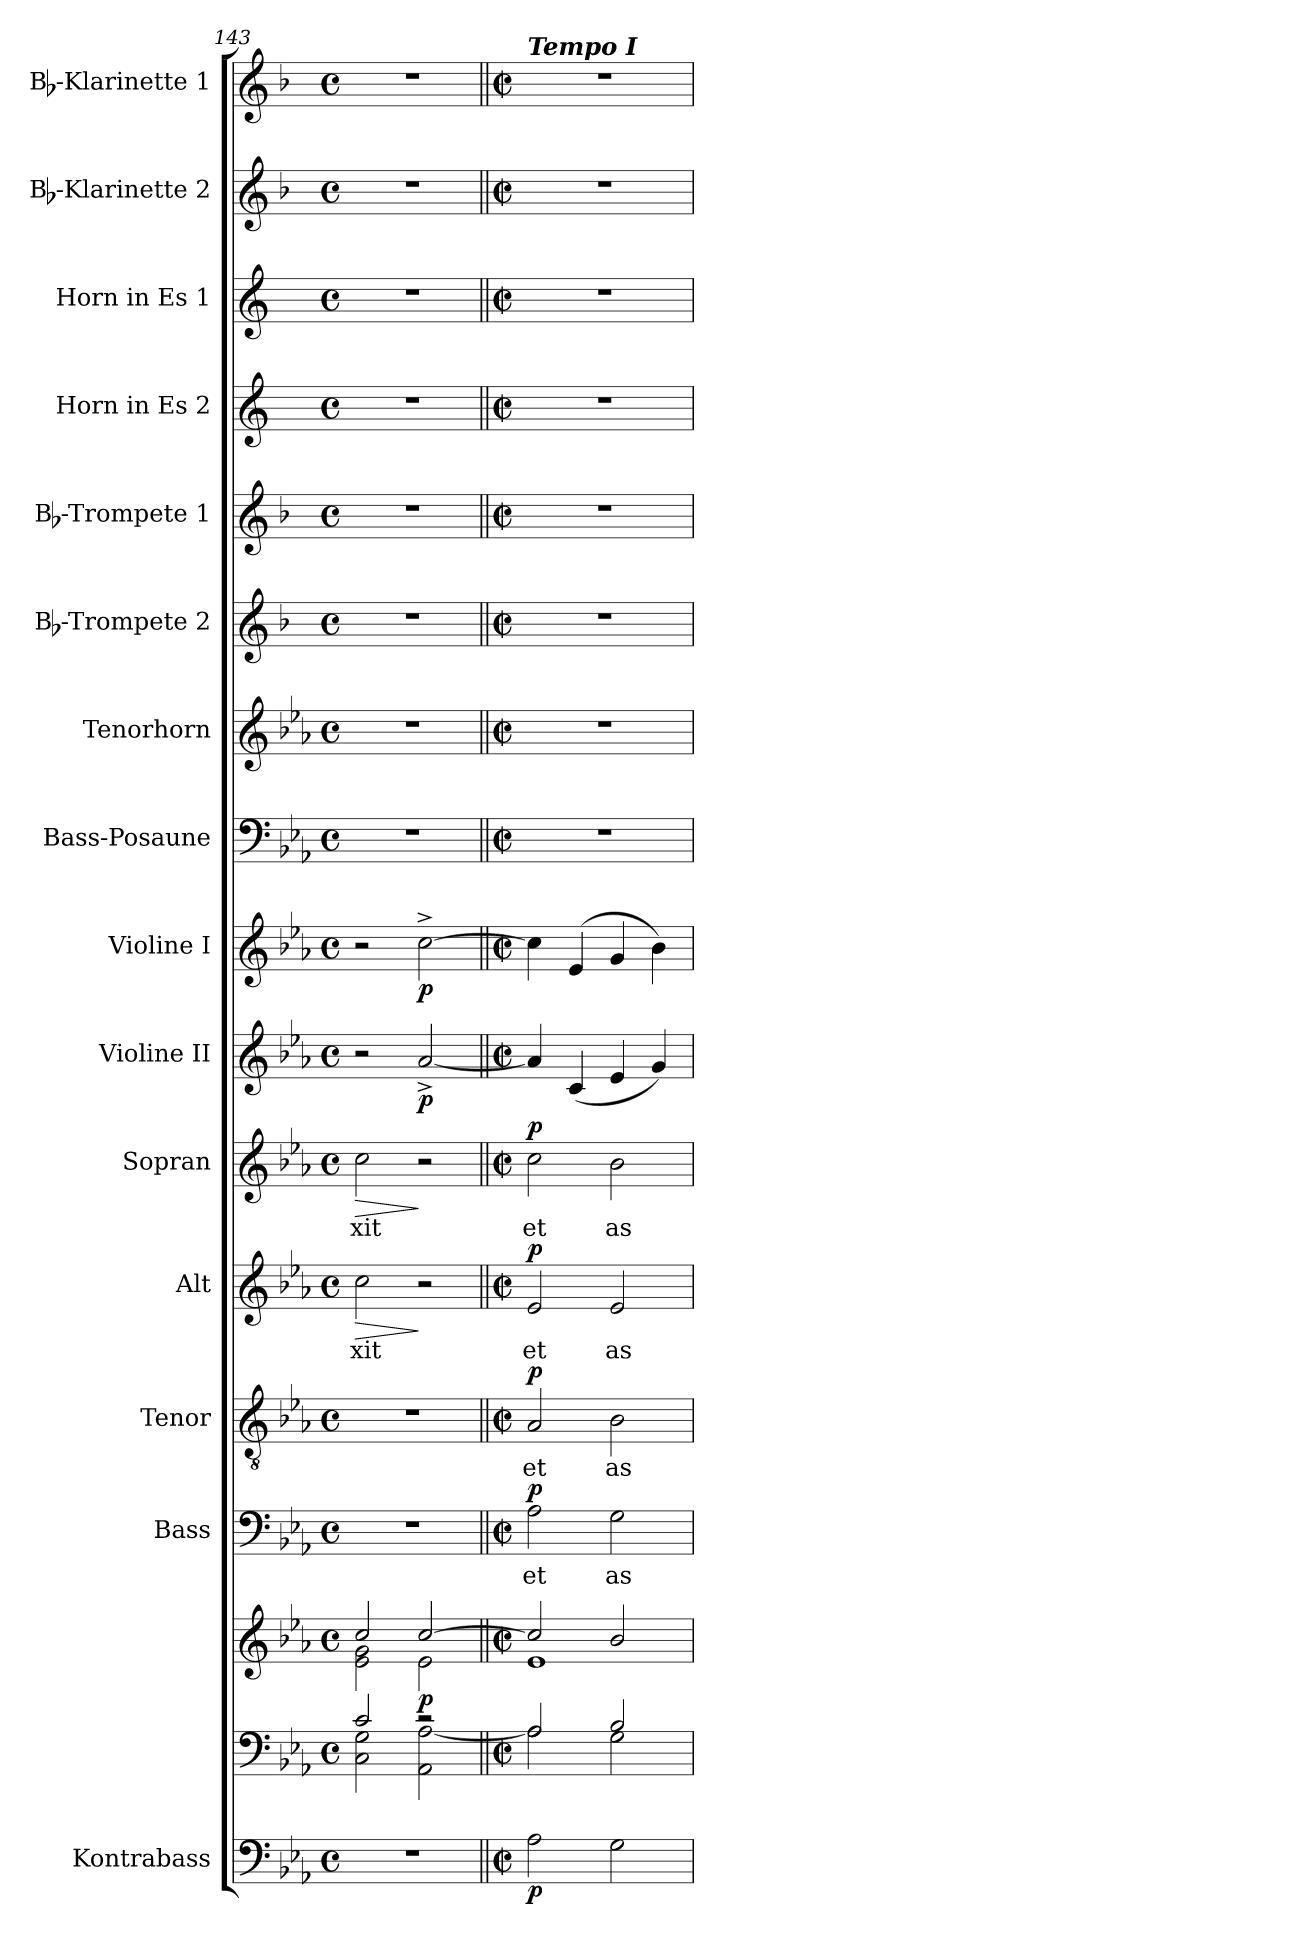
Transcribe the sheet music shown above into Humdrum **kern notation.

**kern	**dynam	**kern	**kern	**dynam	**kern	**text	**dynam	**kern	**text	**dynam	**kern	**text	**dynam	**kern	**text	**dynam	**kern	**dynam	**kern	**dynam	**kern	**kern	**kern	**kern	**kern	**kern	**kern	**kern
*part16	*part16	*part15	*part15	*part15	*part14	*part14	*part14	*part13	*part13	*part13	*part12	*part12	*part12	*part11	*part11	*part11	*part10	*part10	*part9	*part9	*part8	*part7	*part6	*part5	*part4	*part3	*part2	*part1
*staff17	*staff17	*staff16	*staff15	*staff15/16	*staff14	*staff14	*staff14	*staff13	*staff13	*staff13	*staff12	*staff12	*staff12	*staff11	*staff11	*staff11	*staff10	*staff10	*staff9	*staff9	*staff8	*staff7	*staff6	*staff5	*staff4	*staff3	*staff2	*staff1
*I"Kontrabass	*	*	*	*	*I"Bass	*	*	*I"Tenor	*	*	*I"Alt	*	*	*I"Sopran	*	*	*I"Violine II	*	*I"Violine I	*	*I"Bass-Posaune	*I"Tenorhorn	*I"Bb-Trompete 2	*I"Bb-Trompete 1	*I"Horn in Es 2	*I"Horn in Es 1	*I"Bb-Klarinette 2	*I"Bb-Klarinette 1
*I'Kb.	*	*	*	*	*I'B.	*	*	*I'T.	*	*	*I'A.	*	*	*I'S.	*	*	*I'Vl. II	*	*I'Vl. I	*	*I'B. Pos.	*I'T. Hrn.	*I'Bb Trp. 2	*I'Bb Trp. 1	*	*	*I'Bb Kl. 2	*I'Bb Kl. 1
*clefF4	*	*clefF4	*clefG2	*	*clefF4	*	*	*clefGv2	*	*	*clefG2	*	*	*clefG2	*	*	*clefG2	*	*clefG2	*	*clefF4	*clefG2	*clefG2	*clefG2	*clefG2	*clefG2	*clefG2	*clefG2
*ITrd7c12	*	*	*	*	*	*	*	*	*	*	*	*	*	*	*	*	*	*	*	*	*	*ITrd8c14	*ITrd1c2	*ITrd1c2	*ITrd5c9	*ITrd5c9	*ITrd1c2	*ITrd1c2
*k[b-e-a-]	*	*k[b-e-a-]	*k[b-e-a-]	*	*k[b-e-a-]	*	*	*k[b-e-a-]	*	*	*k[b-e-a-]	*	*	*k[b-e-a-]	*	*	*k[b-e-a-]	*	*k[b-e-a-]	*	*k[b-e-a-]	*k[b-e-a-]	*k[b-e-a-]	*k[b-e-a-]	*k[b-e-a-]	*k[b-e-a-]	*k[b-e-a-]	*k[b-e-a-]
*E-:	*	*E-:	*E-:	*	*E-:	*	*	*E-:	*	*	*E-:	*	*	*E-:	*	*	*E-:	*	*E-:	*	*E-:	*E-:	*E-:	*E-:	*E-:	*E-:	*E-:	*E-:
*M4/4	*	*M4/4	*M4/4	*	*M4/4	*	*	*M4/4	*	*	*M4/4	*	*	*M4/4	*	*	*M4/4	*	*M4/4	*	*M4/4	*M4/4	*M4/4	*M4/4	*M4/4	*M4/4	*M4/4	*M4/4
*met(c)	*	*met(c)	*met(c)	*	*met(c)	*	*	*met(c)	*	*	*met(c)	*	*	*met(c)	*	*	*met(c)	*	*met(c)	*	*met(c)	*met(c)	*met(c)	*met(c)	*met(c)	*met(c)	*met(c)	*met(c)
=143	=143	=143	=143	=143	=143	=143	=143	=143	=143	=143	=143	=143	=143	=143	=143	=143	=143	=143	=143	=143	=143	=143	=143	=143	=143	=143	=143	=143
*	*	*^	*^	*	*	*	*	*	*	*	*	*	*	*	*	*	*	*	*	*	*	*	*	*	*	*	*	*
!	!	!	!	!	!	!	!	!	!	!	!	!	!	!LO:LY:b	!LO:HP:b	!	!LO:LY:b	!LO:HP:b	!	!	!	!	!	!	!	!	!	!	!	!
1r	.	2c/	2C\ 2G\	2cc/	2e-\ 2g\	.	1r	.	.	1r	.	.	2cc\	-xit	>	2cc\	-xit	>	2r	.	2r	.	1r	1r	1r	1r	1r	1r	1r	1r
!	!	!	!	!	!	!LO:DY:b	!	!	!	!	!	!	!	!	!	!	!	!	!	!LO:DY:b	!	!LO:DY:b	!	!	!	!	!	!	!	!
.	.	2rc	2AA-\ [<2A-\	[>2cc/	2e-\	p	.	.	.	.	.	.	2r	.	]	2r	.	]	[2a-^</	p	[2cc^>\	p	.	.	.	.	.	.	.	.
=144||	=144||	=144||	=144||	=144||	=144||	=144||	=144||	=144||	=144||	=144||	=144||	=144||	=144||	=144||	=144||	=144||	=144||	=144||	=144||	=144||	=144||	=144||	=144||	=144||	=144||	=144||	=144||	=144||	=144||	=144||
*M2/2	*	*M2/2	*	*M2/2	*	*	*M2/2	*	*	*M2/2	*	*	*M2/2	*	*	*M2/2	*	*	*M2/2	*	*M2/2	*	*M2/2	*M2/2	*M2/2	*M2/2	*M2/2	*M2/2	*M2/2	*M2/2
*met(c|)	*	*met(c|)	*	*met(c|)	*	*	*met(c|)	*	*	*met(c|)	*	*	*met(c|)	*	*	*met(c|)	*	*	*met(c|)	*	*met(c|)	*	*met(c|)	*met(c|)	*met(c|)	*met(c|)	*met(c|)	*met(c|)	*met(c|)	*met(c|)
!	!	!	!	!	!	!	!	!	!	!	!	!	!	!	!	!	!	!	!	!	!	!	!	!	!	!	!	!	!	!LO:TX:a:Bi:t=Tempo I
!	!LO:DY:b	!	!	!	!	!	!	!LO:LY:b	!LO:DY:a	!	!LO:LY:b	!LO:DY:a	!	!LO:LY:b	!LO:DY:a	!	!LO:LY:b	!LO:DY:a	!	!	!	!	!	!	!	!	!	!	!	!
2AA-\	p	2A-/	2A-\]	2cc/]	1e-	.	2A-\	et	p	2A-/	et	p	2e-/	et	p	2cc\	et	p	4a-/]	.	4cc\]	.	1r	1r	1r	1r	1r	1r	1r	1r
.	.	.	.	.	.	.	.	.	.	.	.	.	.	.	.	.	.	.	(<4c/	.	(4e-/	.	.	.	.	.	.	.	.	.
!	!	!	!	!	!	!	!	!LO:LY:b	!	!	!LO:LY:b	!	!	!LO:LY:b	!	!	!LO:LY:b	!	!	!	!	!	!	!	!	!	!	!	!	!
2GG\	.	2B-/	2G\	2b-/	.	.	2G\	as-	.	2B-\	as-	.	2e-/	as-	.	2b-\	as-	.	4e-/	.	4g/	.	.	.	.	.	.	.	.	.
.	.	.	.	.	.	.	.	.	.	.	.	.	.	.	.	.	.	.	4g/)	.	4b-\)	.	.	.	.	.	.	.	.	.
*	*	*v	*v	*	*	*	*	*	*	*	*	*	*	*	*	*	*	*	*	*	*	*	*	*	*	*	*	*	*	*
*	*	*	*v	*v	*	*	*	*	*	*	*	*	*	*	*	*	*	*	*	*	*	*	*	*	*	*	*	*	*
=	=	=	=	=	=	=	=	=	=	=	=	=	=	=	=	=	=	=	=	=	=	=	=	=	=	=	=	=
*-	*-	*-	*-	*-	*-	*-	*-	*-	*-	*-	*-	*-	*-	*-	*-	*-	*-	*-	*-	*-	*-	*-	*-	*-	*-	*-	*-	*-
